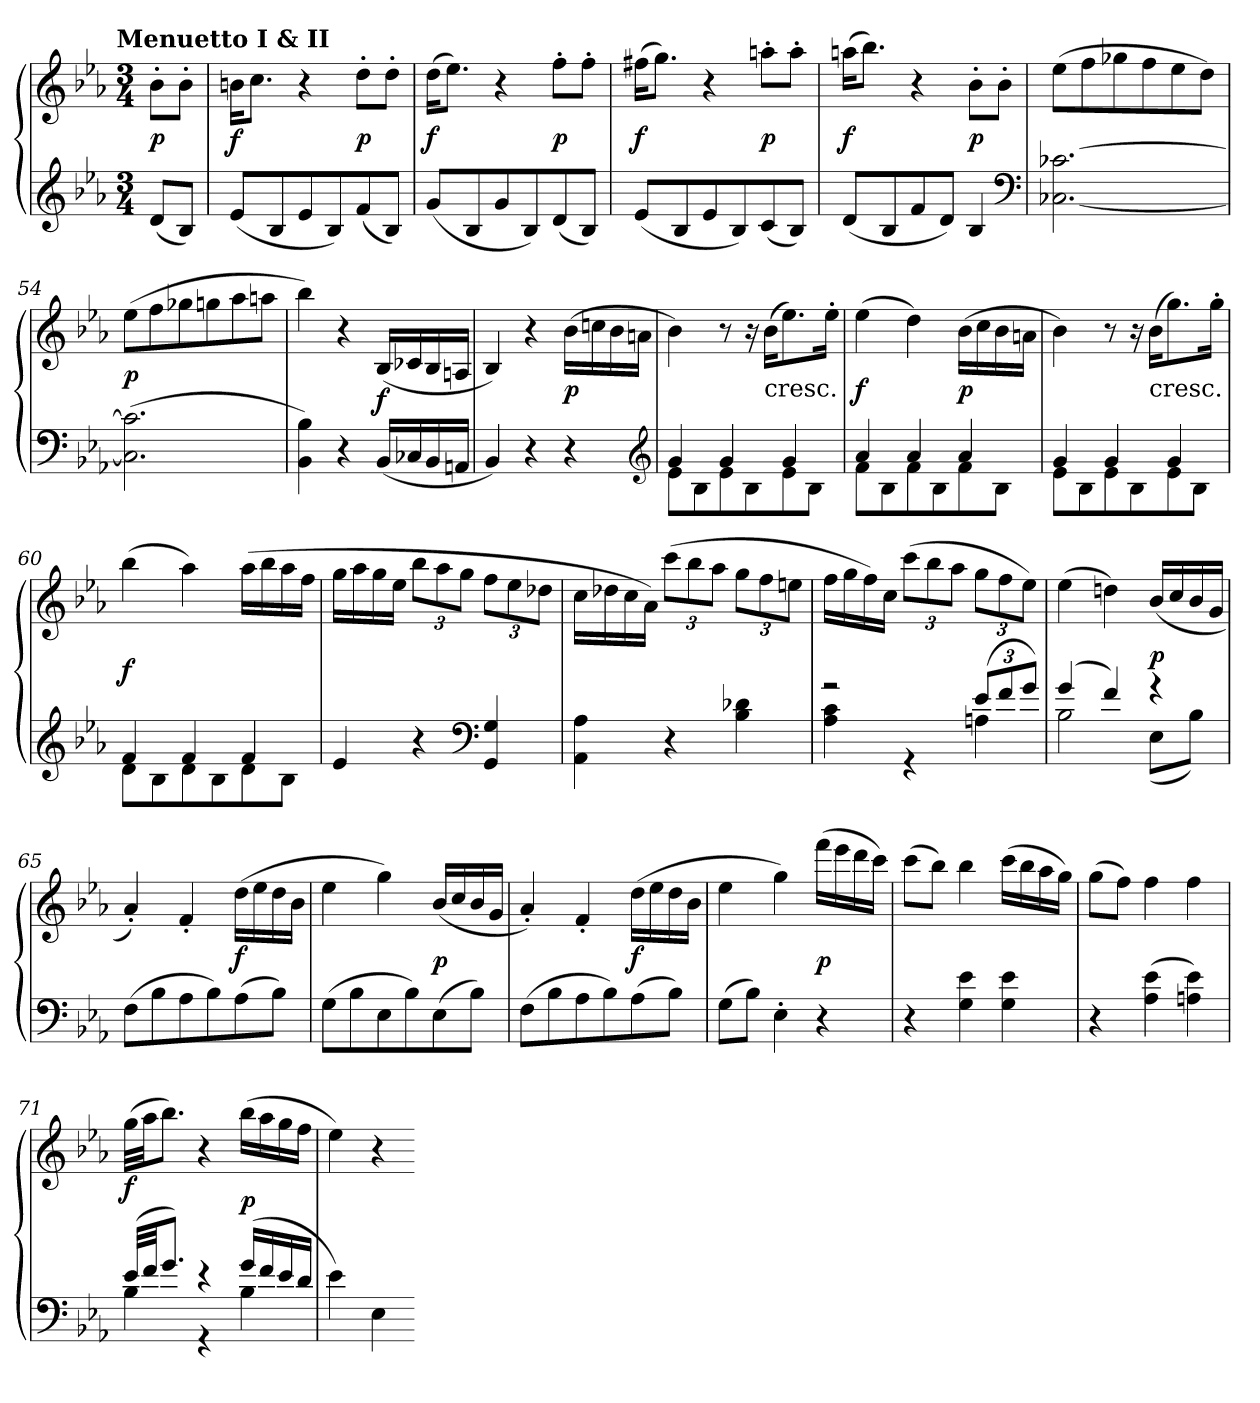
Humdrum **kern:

**kern	**kern	**dynam
*part1	*part1	*part1
*staff2	*staff1	*staff1/2
*clefG2	*clefG2	*
*k[b-e-a-]	*k[b-e-a-]	*
*E-:	*E-:	*
!!LO:TX:omd:t=Menuetto I & II
*M3/4	*M3/4	*
*MM120	*MM120	*
=	=	=
(8d/L	8b-'\L	p
8B-/J)	8b-'\J	.
=49	=49	=49
(8e-/L	16bn\KL	f
.	8.cc\J	.
8B-/	.	.
8e-/	4r	.
8B-/)	.	.
(8f/	8dd'\L	p
8B-/J)	8dd'\J	.
=50	=50	=50
(8g/L	(16dd\KL	f
.	8.ee-\J)	.
8B-/	.	.
8g/	4r	.
8B-/)	.	.
(8d/	8ff'\L	p
8B-/J)	8ff'\J	.
=51	=51	=51
(8e-/L	(16ff#X\KL	f
.	8.gg\J)	.
8B-/	.	.
8e-/	4r	.
8B-/)	.	.
(8c/	8aan'\L	p
8B-/J)	8aa'\J	.
=52	=52	=52
(8d/L	(16aan\KL	f
.	8.bb-\J)	.
8B-/	.	.
8f/	4r	.
8d/J)	.	.
4B-/	8b-'\L	p
.	8b-'\J	.
*clefF4	*	*
=53	=53	=53
[2.C-X\ [2.c-X\	(8ee-\L	.
.	8ff\	.
.	8gg-X\	.
.	8ff\	.
.	8ee-\	.
.	8dd\J)	.
=54	=54	=54
(2.C-]\ 2.c-]\	(8ee-\L	p
.	8ff\	.
.	8gg-X\	.
.	8ggn\	.
.	8aa-\	.
.	8aan\J	.
=55	=55	=55
4BB-\ 4B-\)	4bb-\)	.
4r	4r	.
(16BB-/LL	(16B-/LL	f
16C-X/	16c-X/	.
16BB-/	16B-/	.
16AAn/JJ	16An/JJ	.
=56	=56	=56
4BB-/)	4B-/)	.
4r	4r	.
4r	(16b-\LL	p
.	16ccn\	.
.	16b-\	.
.	16an\JJ	.
*clefG2	*	*
=57	=57	=57
*^	*	*
4g/	8e-\L	4b-\)	.
.	8B-\	.	.
4g/	8e-\	8r	.
.	8B-\	16r	.
!	!	!LO:TX:c:t=cresc.	!
.	.	(16b-\KL	.
4g/	8e-\	8.ee-\)	.
.	8B-\J	.	.
.	.	16ee-'\Jk	.
=58	=58	=58	=58
4a-/	8f\L	(4ee-\	f
.	8B-\	.	.
4a-/	8f\	4dd\)	.
.	8B-\	.	.
4a-/	8f\	(16b-\LL	p
.	.	16cc\	.
.	8B-\J	16b-\	.
.	.	16an\JJ	.
=59	=59	=59	=59
4g/	8e-\L	4b-\)	.
.	8B-\	.	.
4g/	8e-\	8r	.
.	8B-\	16r	.
!	!	!LO:TX:c:t=cresc.	!
.	.	(16b-\KL	.
4g/	8e-\	8.gg\)	.
.	8B-\J	.	.
.	.	16gg'\Jk	.
=60	=60	=60	=60
4f/	8d\L	(4bb-\	f
.	8B-\	.	.
4f/	8d\	4aa-\)	.
.	8B-\	.	.
4f/	8d\	(16aa-\LL	.
.	.	16bb-\	.
.	8B-\J	16aa-\	.
.	.	16ff\JJ	.
*v	*v	*	*
=61	=61	=61
4e-/	16gg\LL	.
.	16aa-\	.
.	16gg\	.
.	16ee-\JJ	.
4r	12bb-\L	.
.	12aa-\	.
.	12gg\J	.
*clefF4	*	*
4GG/ 4G/	12ff\L	.
.	12ee-\	.
.	12dd-X\J	.
=62	=62	=62
4AA-\ 4A-\	16cc\LL	.
.	16dd-X\	.
.	16cc\	.
.	16a-\JJ)	.
4r	(12ccc\L	.
.	12bb-\	.
.	12aa-\J	.
4B-\ 4d-X\	12gg\L	.
.	12ff\	.
.	12een\J	.
=63	=63	=63
*^	*	*
2r	4A-\ 4c\	16ff\LL	.
.	.	16gg\	.
.	.	16ff\)	.
.	.	16cc\JJ	.
.	4r	(12ccc\L	.
.	.	12bb-\	.
.	.	12aa-\J	.
(12e-/L	4An\	12gg\L	.
12f/	.	12ff\	.
12g/J)	.	12ee-\J)	.
=64	=64	=64	=64
(4g/	2B-\	(4ee-\	.
4f/)	.	4ddn\)	.
4r	(8E-\L	(16b-/LL	p
.	.	16cc/	.
.	8B-\J)	16b-/	.
.	.	16g/JJ	.
*v	*v	*	*
=65	=65	=65
(8F\L	4a-'/)	.
8B-\	.	.
8A-\	4f'/	.
8B-\)	.	.
(8A-\	(16dd\LL	f
.	16ee-\	.
8B-\J)	16dd\	.
.	16b-\JJ	.
=66	=66	=66
(8G\L	4ee-\	.
8B-\	.	.
8E-\	4gg\)	.
8B-\)	.	.
(8E-\	(16b-/LL	p
.	16cc/	.
8B-\J)	16b-/	.
.	16g/JJ	.
=67	=67	=67
(8F\L	4a-'/)	.
8B-\	.	.
8A-\	4f'/	.
8B-\)	.	.
(8A-\	(16dd\LL	f
.	16ee-\	.
8B-\J)	16dd\	.
.	16b-\JJ	.
=68	=68	=68
(8G\L	4ee-\	.
8B-\J)	.	.
4E-'\	4gg\)	.
4r	(16fff\LL	p
.	16eee-\	.
.	16ddd\	.
.	16ccc\JJ)	.
=69	=69	=69
4r	(8ccc\L	.
.	8bb-\J)	.
4G\ 4e-\	4bb-\	.
4G\ 4e-\	(16ccc\LL	.
.	16bb-\	.
.	16aa-\	.
.	16gg\JJ)	.
=70	=70	=70
4r	(8gg\L	.
.	8ff\J)	.
(4A-\ 4e-\	4ff\	.
4An\ 4e-\)	4ff\	.
=71	=71	=71
*^	*	*
(32e-/LLL	4B-\	(32gg\LLL	f
32f/JJ	.	32aa-\JJ	.
8.g/J)	.	8.bb-\J)	.
4r	4r	4r	.
(16g/LL	4B-\	(16bb-\LL	p
16f/	.	16aa-\	.
16e-/	.	16gg\	.
16d/JJ	.	16ff\JJ	.
*v	*v	*	*
=72	=72	=72
4e-\)	4ee-\)	.
4E-\	4r	.
=-	=-	=-
*-	*-	*-
